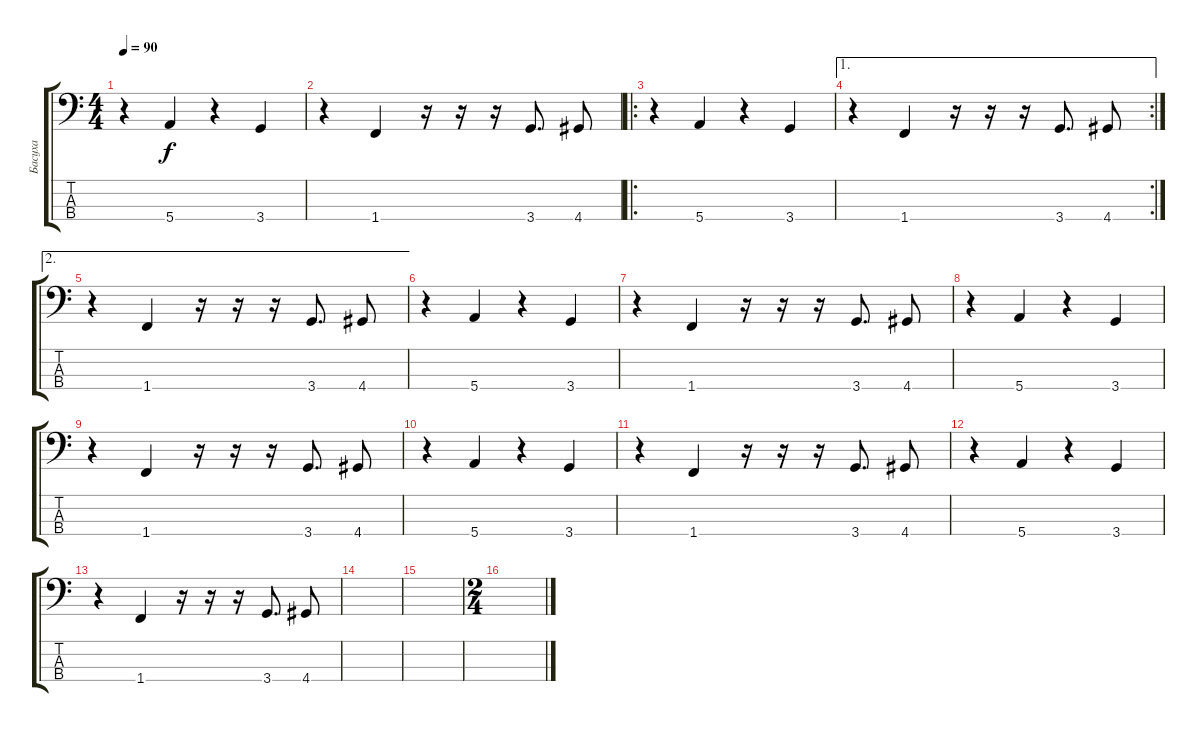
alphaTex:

\track ("Басуха" "Басуха") {instrument electricbassfinger}
\staff {score tabs}
\tuning (G2 D2 A1 E1) {hide}
\ts (4 4)
\tempo 90
\clef f4
\ks c
r.4{dy f} 5.4.4 r.4 3.4.4 |
r.4 1.4.4 r.16 r.16 r.16 3.4.8{d} 4.4.8 |
\ro
r.4 5.4.4 r.4 3.4.4 |
\ae 1
\rc 2
r.4 1.4.4 r.16 r.16 r.16 3.4.8{d} 4.4.8 |
\ae 2
r.4 1.4.4 r.16 r.16 r.16 3.4.8{d} 4.4.8 |
r.4 5.4.4 r.4 3.4.4 |
r.4 1.4.4 r.16 r.16 r.16 3.4.8{d} 4.4.8 |
r.4 5.4.4 r.4 3.4.4 |
r.4 1.4.4 r.16 r.16 r.16 3.4.8{d} 4.4.8 |
r.4 5.4.4 r.4 3.4.4 |
r.4 1.4.4 r.16 r.16 r.16 3.4.8{d} 4.4.8 |
r.4 5.4.4 r.4 3.4.4 |
r.4 1.4.4 r.16 r.16 r.16 3.4.8{d} 4.4.8 |
|
|
\ts (2 4)
